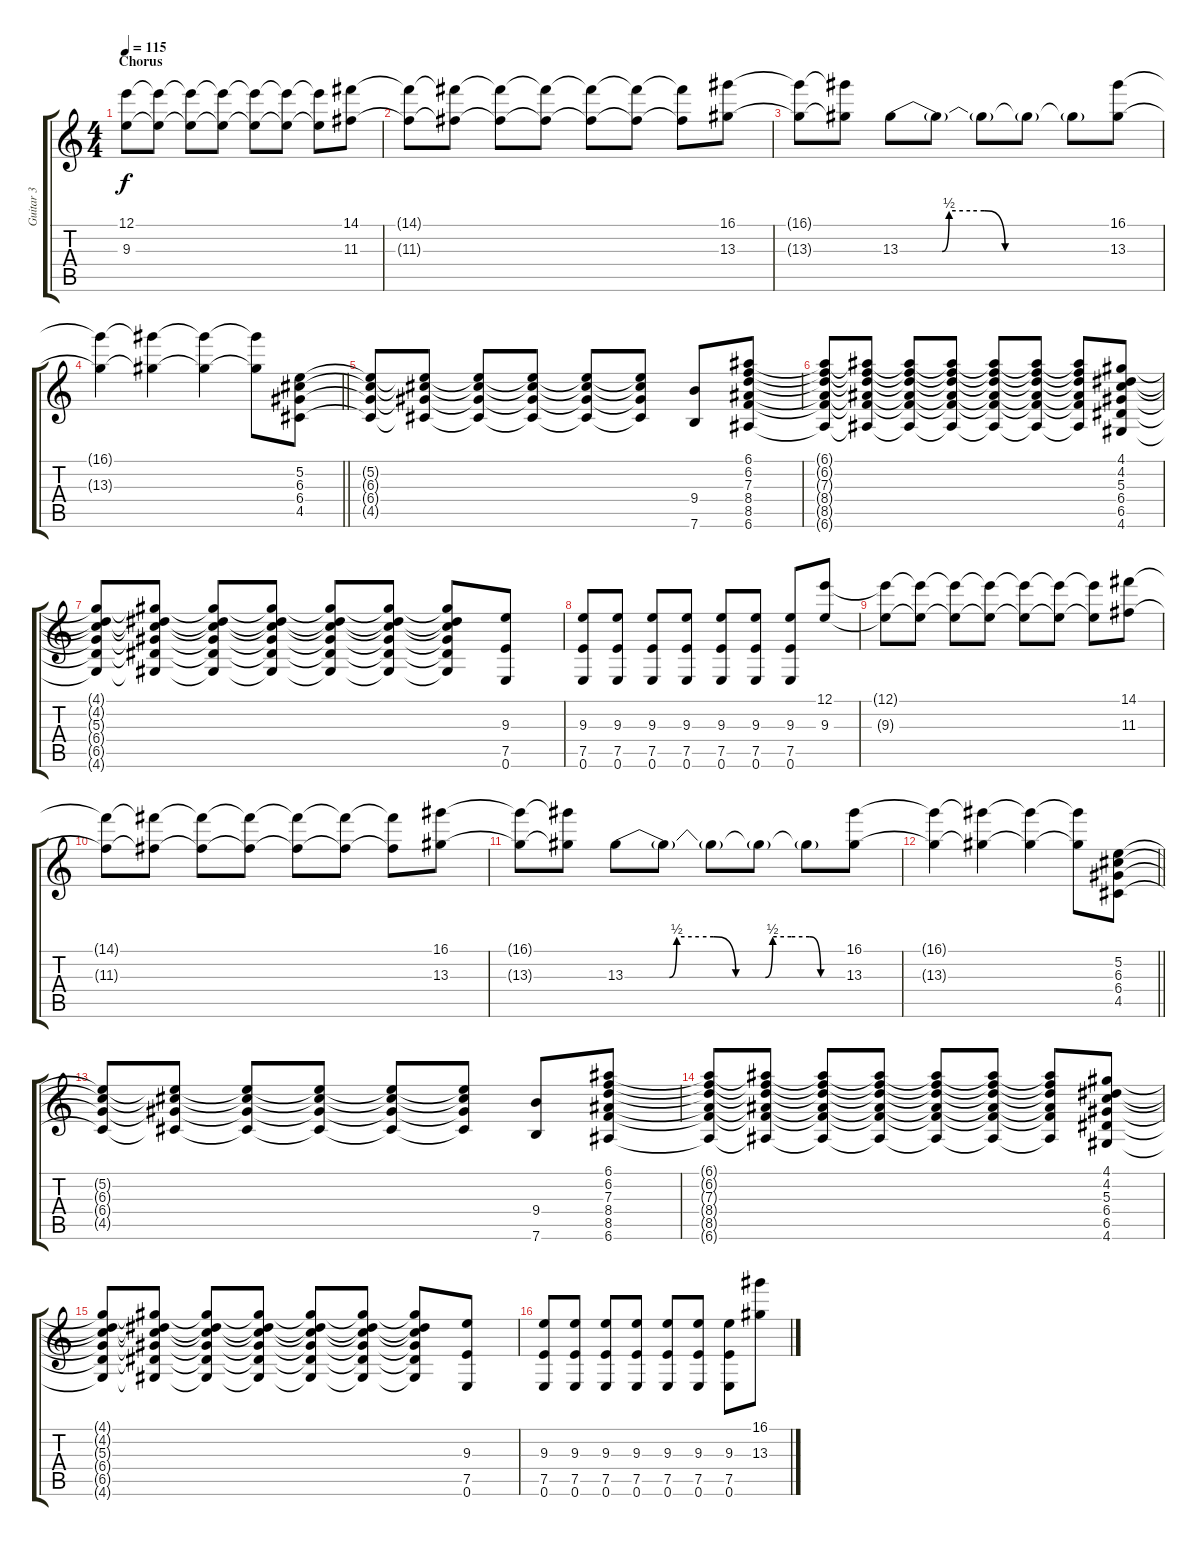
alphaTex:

\track ("Guitar 3" "Guitar 3") {instrument overdrivenguitar}
\staff {score tabs}
\tuning (E4 B3 G3 D3 A2 E2) {hide}
\ts (4 4)
\section ("" "Chorus")
\tempo 115
\clef g2
\ks c
(12.1{t} 9.3{t}).8{dy f} (12.1{t} 9.3{t}).8 (12.1{t} 9.3{t}).8 (12.1{t} 9.3{t}).8 (12.1{t} 9.3{t}).8 (12.1{t} 9.3{t}).8 (12.1{t} 9.3{t}).8 (14.1 11.3).8 |
(14.1{t} 11.3{t}).8 (14.1{t} 11.3{t}).8 (14.1{t} 11.3{t}).8 (14.1{t} 11.3{t}).8 (14.1{t} 11.3{t}).8 (14.1{t} 11.3{t}).8 (14.1{t} 11.3{t}).8 (16.1 13.3).8 |
(16.1{t} 13.3{t}).8 (16.1{t} 13.3{t}).8 13.3{be (custom 0 0 8 0 12 0 14 2 20 2 24 2 30 0 60 0)}.8 13.3{t}.8 13.3{t}.8 13.3{t}.8 13.3{t}.8 (16.1 13.3).8 |
\barLineRight lightlight
(16.1{t} 13.3{t}).4 (16.1{t} 13.3{t}).4 (16.1{t} 13.3{t}).4 (16.1{t} 13.3{t}).8 (5.2 6.3 6.4 4.5).8 |
(5.2{t} 6.3{t} 6.4{t} 4.5{t}).8 (5.2{t} 6.3{t} 6.4{t} 4.5{t}).8 (5.2{t} 6.3{t} 6.4{t} 4.5{t}).8 (5.2{t} 6.3{t} 6.4{t} 4.5{t}).8 (5.2{t} 6.3{t} 6.4{t} 4.5{t}).8 (5.2{t} 6.3{t} 6.4{t} 4.5{t}).8 (9.4 7.6).8 (6.1 6.2 7.3 8.4 8.5 6.6).8 |
(6.1{t} 6.2{t} 7.3{t} 8.4{t} 8.5{t} 6.6{t}).8 (6.1{t} 6.2{t} 7.3{t} 8.4{t} 8.5{t} 6.6{t}).8 (6.1{t} 6.2{t} 7.3{t} 8.4{t} 8.5{t} 6.6{t}).8 (6.1{t} 6.2{t} 7.3{t} 8.4{t} 8.5{t} 6.6{t}).8 (6.1{t} 6.2{t} 7.3{t} 8.4{t} 8.5{t} 6.6{t}).8 (6.1{t} 6.2{t} 7.3{t} 8.4{t} 8.5{t} 6.6{t}).8 (6.1{t} 6.2{t} 7.3{t} 8.4{t} 8.5{t} 6.6{t}).8 (4.1 4.2 5.3 6.4 6.5 4.6).8 |
(4.1{t} 4.2{t} 5.3{t} 6.4{t} 6.5{t} 4.6{t}).8 (4.1{t} 4.2{t} 5.3{t} 6.4{t} 6.5{t} 4.6{t}).8 (4.1{t} 4.2{t} 5.3{t} 6.4{t} 6.5{t} 4.6{t}).8 (4.1{t} 4.2{t} 5.3{t} 6.4{t} 6.5{t} 4.6{t}).8 (4.1{t} 4.2{t} 5.3{t} 6.4{t} 6.5{t} 4.6{t}).8 (4.1{t} 4.2{t} 5.3{t} 6.4{t} 6.5{t} 4.6{t}).8 (4.1{t} 4.2{t} 5.3{t} 6.4{t} 6.5{t} 4.6{t}).8 (9.3 7.5 0.6).8 |
(9.3 7.5 0.6).8 (9.3 7.5 0.6).8 (9.3 7.5 0.6).8 (9.3 7.5 0.6).8 (9.3 7.5 0.6).8 (9.3 7.5 0.6).8 (9.3 7.5 0.6).8 (12.1 9.3).8 |
(12.1{t} 9.3{t}).8 (12.1{t} 9.3{t}).8 (12.1{t} 9.3{t}).8 (12.1{t} 9.3{t}).8 (12.1{t} 9.3{t}).8 (12.1{t} 9.3{t}).8 (12.1{t} 9.3{t}).8 (14.1 11.3).8 |
(14.1{t} 11.3{t}).8 (14.1{t} 11.3{t}).8 (14.1{t} 11.3{t}).8 (14.1{t} 11.3{t}).8 (14.1{t} 11.3{t}).8 (14.1{t} 11.3{t}).8 (14.1{t} 11.3{t}).8 (16.1 13.3).8 |
(16.1{t} 13.3{t}).8 (16.1{t} 13.3{t}).8 13.3{be (custom 0 0 8 0 12 0 14 2 20 2 24 2 30 0 38 0 40 2 45 2 50 2 53 0 57 0 60 0)}.8 13.3{t}.8 13.3{t}.8 13.3{t}.8 13.3{t}.8 (16.1 13.3).8 |
\barLineRight lightlight
(16.1{t} 13.3{t}).4 (16.1{t} 13.3{t}).4 (16.1{t} 13.3{t}).4 (16.1{t} 13.3{t}).8 (5.2 6.3 6.4 4.5).8 |
(5.2{t} 6.3{t} 6.4{t} 4.5{t}).8 (5.2{t} 6.3{t} 6.4{t} 4.5{t}).8 (5.2{t} 6.3{t} 6.4{t} 4.5{t}).8 (5.2{t} 6.3{t} 6.4{t} 4.5{t}).8 (5.2{t} 6.3{t} 6.4{t} 4.5{t}).8 (5.2{t} 6.3{t} 6.4{t} 4.5{t}).8 (9.4 7.6).8 (6.1 6.2 7.3 8.4 8.5 6.6).8 |
(6.1{t} 6.2{t} 7.3{t} 8.4{t} 8.5{t} 6.6{t}).8 (6.1{t} 6.2{t} 7.3{t} 8.4{t} 8.5{t} 6.6{t}).8 (6.1{t} 6.2{t} 7.3{t} 8.4{t} 8.5{t} 6.6{t}).8 (6.1{t} 6.2{t} 7.3{t} 8.4{t} 8.5{t} 6.6{t}).8 (6.1{t} 6.2{t} 7.3{t} 8.4{t} 8.5{t} 6.6{t}).8 (6.1{t} 6.2{t} 7.3{t} 8.4{t} 8.5{t} 6.6{t}).8 (6.1{t} 6.2{t} 7.3{t} 8.4{t} 8.5{t} 6.6{t}).8 (4.1 4.2 5.3 6.4 6.5 4.6).8 |
(4.1{t} 4.2{t} 5.3{t} 6.4{t} 6.5{t} 4.6{t}).8 (4.1{t} 4.2{t} 5.3{t} 6.4{t} 6.5{t} 4.6{t}).8 (4.1{t} 4.2{t} 5.3{t} 6.4{t} 6.5{t} 4.6{t}).8 (4.1{t} 4.2{t} 5.3{t} 6.4{t} 6.5{t} 4.6{t}).8 (4.1{t} 4.2{t} 5.3{t} 6.4{t} 6.5{t} 4.6{t}).8 (4.1{t} 4.2{t} 5.3{t} 6.4{t} 6.5{t} 4.6{t}).8 (4.1{t} 4.2{t} 5.3{t} 6.4{t} 6.5{t} 4.6{t}).8 (9.3 7.5 0.6).8 |
(9.3 7.5 0.6).8 (9.3 7.5 0.6).8 (9.3 7.5 0.6).8 (9.3 7.5 0.6).8 (9.3 7.5 0.6).8 (9.3 7.5 0.6).8 (9.3 7.5 0.6).8 (16.1 13.3).8
